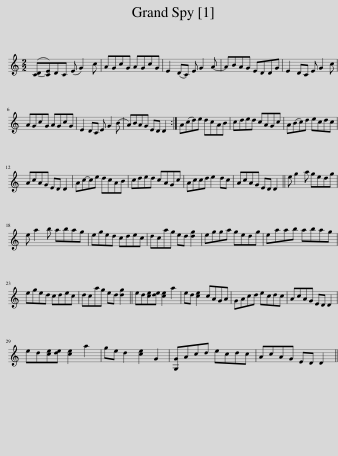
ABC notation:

X:1
L:1/8
M:2/2
I:linebreak $
K:C
V:1 treble
V:1
 ([C-D][CE])DC (E G2) c | AGcG AGcG | E2 (DC) E G2 A- | ABAG EDDG | E2 DC E G2 c |$ %5
 AGcG AGcG | E2 DC E G2 (B | A)BAG ED D2 :| A(cd)e dcAB | cded cAGc | %10
 A(Bc)d ecdc |$ AcAG ED D2 | Ac-ce dcAB | cded cAGc | Accd e2 dc | %15
 AcAG ED D2 || e g2 a gedg |$ e a2 b abag | eged cdec | dcag ed [dg]2 | %20
 egga gedg | eaab abag |$ eged cdec | dcag ed [dg]2 || ed[ce][de] [ce]2 a2 | %25
 ed [ce]2 cAGA | GAcd ecdc | AcAG ED D2 |$ ed[ce][de] [ce]2 a2 | ge d2 [ce]2 G2 | %30
 [G,G]Acd ecdc | AcAG ED D2 || %32
